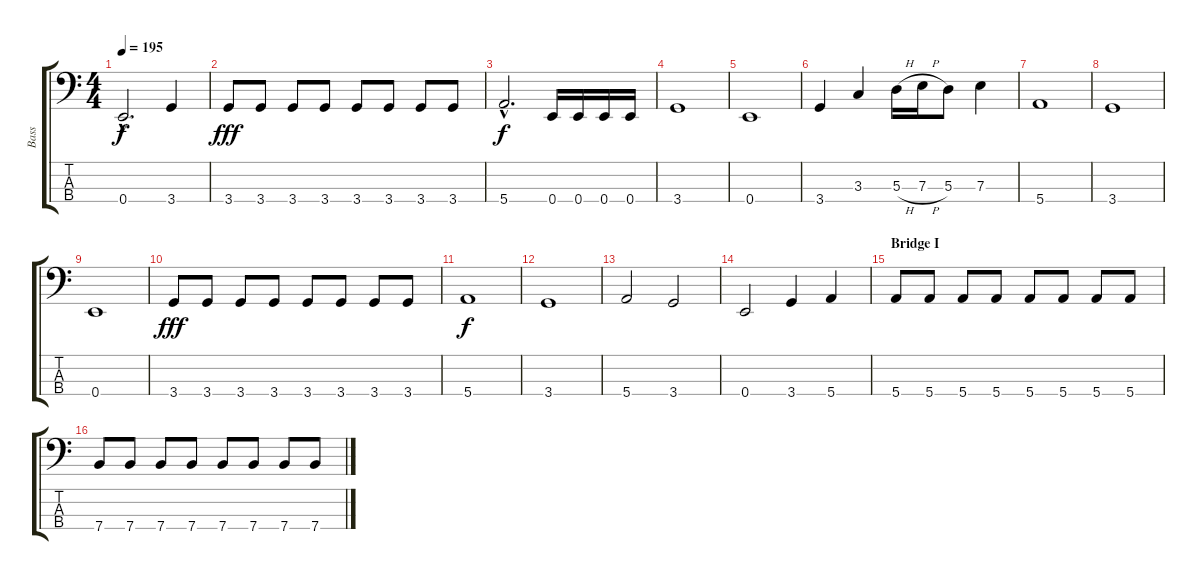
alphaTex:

\track ("Bass" "Bass") {instrument electricbassfinger}
\staff {score tabs}
\tuning (G2 D2 A1 E1) {hide}
\ts (4 4)
\tempo 195
\clef f4
\ks c
0.4{hac}.2{d dy f} 3.4.4 |
3.4.8{dy fff} 3.4.8 3.4.8 3.4.8 3.4.8 3.4.8 3.4.8 3.4.8 |
5.4{hac}.2{d dy f} 0.4.16 0.4.16 0.4.16 0.4.16 |
3.4.1 |
0.4.1 |
3.4.4 3.3.4 5.3{h}.16 7.3{h}.16 5.3.8 7.3.4 |
5.4.1 |
3.4.1 |
0.4.1 |
3.4.8{dy fff} 3.4.8 3.4.8 3.4.8 3.4.8 3.4.8 3.4.8 3.4.8 |
5.4.1{dy f} |
3.4.1 |
5.4.2 3.4.2 |
0.4.2 3.4.4 5.4.4 |
\section ("" "Bridge I")
5.4.8 5.4.8 5.4.8 5.4.8 5.4.8 5.4.8 5.4.8 5.4.8 |
7.4.8 7.4.8 7.4.8 7.4.8 7.4.8 7.4.8 7.4.8 7.4.8
